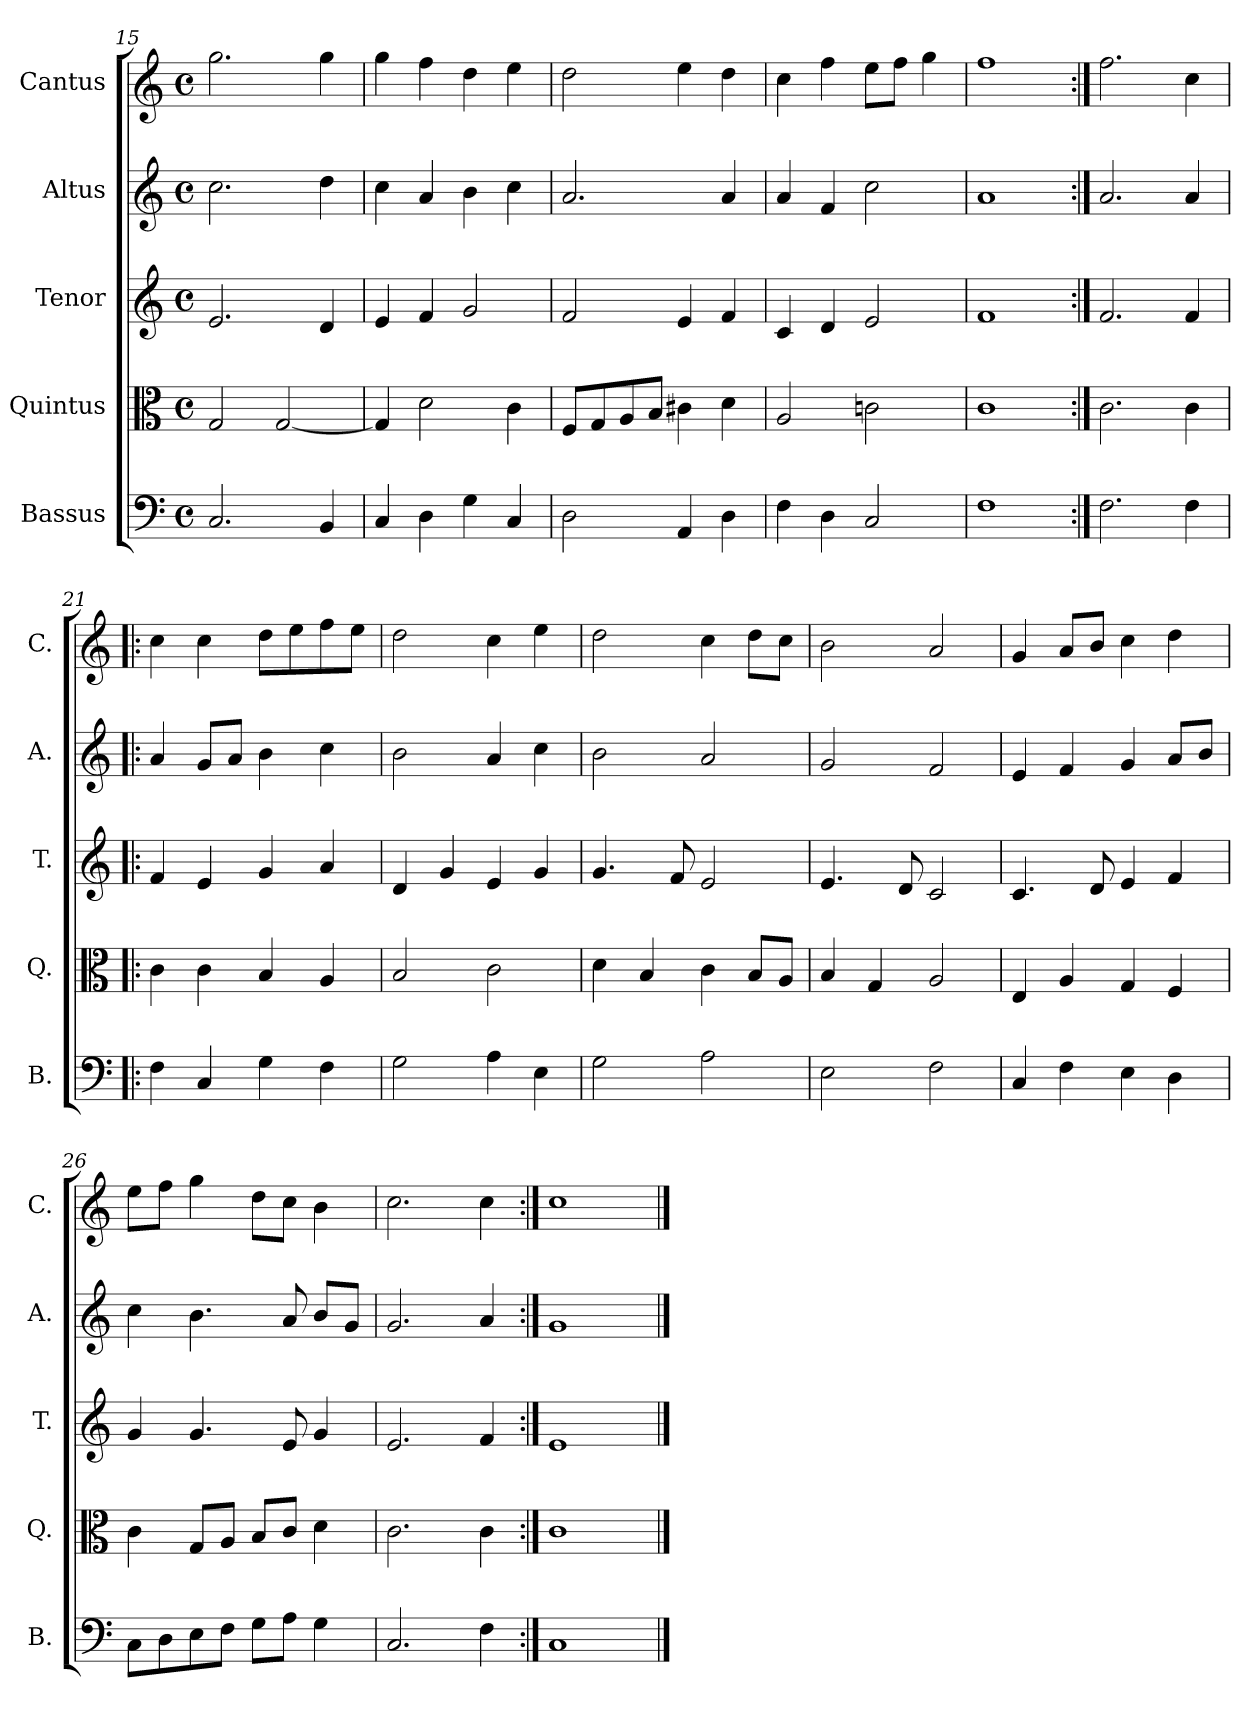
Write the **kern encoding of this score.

**kern	**kern	**kern	**kern	**kern
*part5	*part4	*part3	*part2	*part1
*staff5	*staff4	*staff3	*staff2	*staff1
*I"Bassus	*I"Quintus	*I"Tenor	*I"Altus	*I"Cantus
*I'B.	*I'Q.	*I'T.	*I'A.	*I'C.
*clefF4	*clefC3	*clefG2	*clefG2	*clefG2
*k[]	*k[]	*k[]	*k[]	*k[]
*C:	*C:	*C:	*C:	*C:
*M4/4	*M4/4	*M4/4	*M4/4	*M4/4
*met(c)	*met(c)	*met(c)	*met(c)	*met(c)
=15	=15	=15	=15	=15
2.C/	2G/	2.e/	2.cc\	2.gg\
.	[2G/	.	.	.
4BB/	.	4d/	4dd\	4gg\
=16	=16	=16	=16	=16
4C/	4G/]	4e/	4cc\	4gg\
4D\	2d\	4f/	4a/	4ff\
4G\	.	2g/	4b\	4dd\
4C/	4c\	.	4cc\	4ee\
=17	=17	=17	=17	=17
2D\	8F/L	2f/	2.a/	2dd\
.	8G/	.	.	.
.	8A/	.	.	.
.	8B/J	.	.	.
4AA/	4c#X\	4e/	.	4ee\
4D\	4d\	4f/	4a/	4dd\
=18	=18	=18	=18	=18
4F\	2A/	4c/	4a/	4cc\
4D\	.	4d/	4f/	4ff\
2C/	2cn\	2e/	2cc\	8ee\L
.	.	.	.	8ff\J
.	.	.	.	4gg\
=19	=19	=19	=19	=19
1F\	1c\	1f/	1a/	1ff\
!!LO:LB:g=z
=20:|!	=20:|!	=20:|!	=20:|!	=20:|!
2.F\	2.c\	2.f/	2.a/	2.ff\
4F\	4c\	4f/	4a/	4cc\
=21!|:	=21!|:	=21!|:	=21!|:	=21!|:
4F\	4c\	4f/	4a/	4cc\
4C/	4c\	4e/	8g/L	4cc\
.	.	.	8a/J	.
4G\	4B/	4g/	4b\	8dd\L
.	.	.	.	8ee\
4F\	4A/	4a/	4cc\	8ff\
.	.	.	.	8ee\J
=22	=22	=22	=22	=22
2G\	2B/	4d/	2b\	2dd\
.	.	4g/	.	.
4A\	2c\	4e/	4a/	4cc\
4E\	.	4g/	4cc\	4ee\
=23	=23	=23	=23	=23
2G\	4d\	4.g/	2b\	2dd\
.	4B/	.	.	.
.	.	8f/	.	.
2A\	4c\	2e/	2a/	4cc\
.	8B/L	.	.	8dd\L
.	8A/J	.	.	8cc\J
=24	=24	=24	=24	=24
2E\	4B/	4.e/	2g/	2b\
.	4G/	.	.	.
.	.	8d/	.	.
2F\	2A/	2c/	2f/	2a/
=25	=25	=25	=25	=25
4C/	4E/	4.c/	4e/	4g/
4F\	4A/	.	4f/	8a/L
.	.	8d/	.	8b/J
4E\	4G/	4e/	4g/	4cc\
4D\	4F/	4f/	8a/L	4dd\
.	.	.	8b/J	.
=26	=26	=26	=26	=26
8C\L	4c\	4g/	4cc\	8ee\L
8D\	.	.	.	8ff\J
8E\	8G/L	4.g/	4.b\	4gg\
8F\J	8A/J	.	.	.
8G\L	8B/L	.	.	8dd\L
8A\J	8c/J	8e/	8a/	8cc\J
4G\	4d\	4g/	8b/L	4b\
.	.	.	8g/J	.
=27	=27	=27	=27	=27
2.C/	2.c\	2.e/	2.g/	2.cc\
4F\	4c\	4f/	4a/	4cc\
=28:|!	=28:|!	=28:|!	=28:|!	=28:|!
1C/	1c\	1e/	1g/	1cc\
==	==	==	==	==
*-	*-	*-	*-	*-
